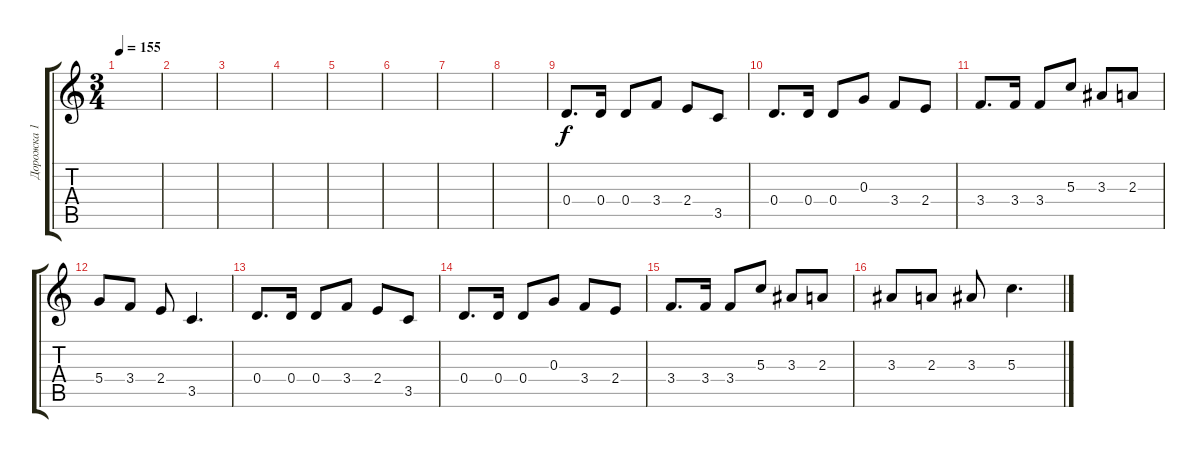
\track ("Дорожка 1" "Дорожка 1") {instrument distortionguitar}
\staff {score tabs}
\tuning (E4 B3 G3 D3 A2 E2) {hide}
\ts (3 4)
\tempo 155
\clef g2
\ks c
|
|
|
|
|
|
|
|
0.4.8{d} 0.4.16 0.4.8 3.4.8 2.4.8 3.5.8 |
0.4.8{d} 0.4.16 0.4.8 0.3.8 3.4.8 2.4.8 |
3.4.8{d} 3.4.16 3.4.8 5.3.8 3.3.8 2.3.8 |
5.4.8 3.4.8 2.4.8 3.5.4{d} |
0.4.8{d} 0.4.16 0.4.8 3.4.8 2.4.8 3.5.8 |
0.4.8{d} 0.4.16 0.4.8 0.3.8 3.4.8 2.4.8 |
3.4.8{d} 3.4.16 3.4.8 5.3.8 3.3.8 2.3.8 |
3.3.8 2.3.8 3.3.8 5.3.4{d}
